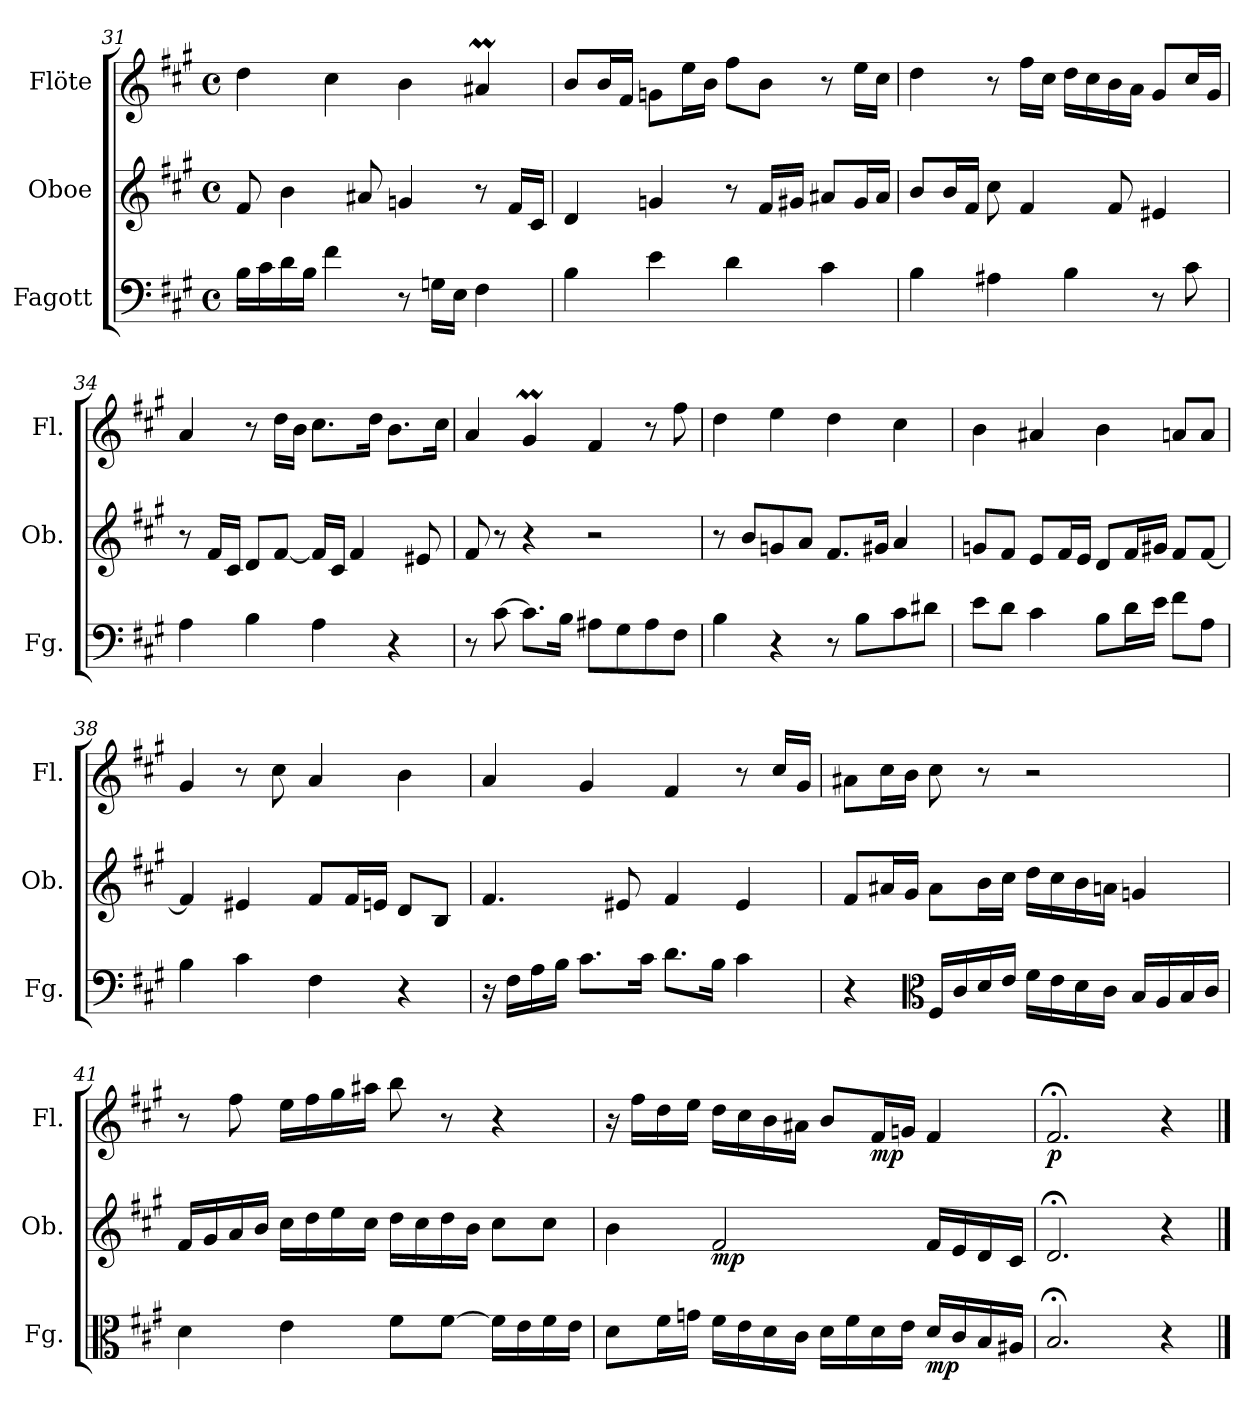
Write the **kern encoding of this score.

**kern	**dynam	**kern	**dynam	**kern	**dynam
*part3	*part3	*part2	*part2	*part1	*part1
*staff3	*staff3	*staff2	*staff2	*staff1	*staff1
*I"Fagott	*	*I"Oboe	*	*I"Flöte	*
*I'Fg.	*	*I'Ob.	*	*I'Fl.	*
!!LO:LB:g=z
*clefF4	*	*clefG2	*	*clefG2	*
*k[f#c#g#]	*	*k[f#c#g#]	*	*k[f#c#g#]	*
*A:	*	*A:	*	*A:	*
*M4/4	*	*M4/4	*	*M4/4	*
*met(c)	*	*met(c)	*	*met(c)	*
=31	=31	=31	=31	=31	=31
16B\LL	.	8f#/	.	4dd\	.
16c#\	.	.	.	.	.
16d\	.	4b\	.	.	.
16B\JJ	.	.	.	.	.
4f#\	.	.	.	4cc#\	.
.	.	8a#X/	.	.	.
8r	.	4gn/	.	4b\	.
16Gn\LL	.	.	.	.	.
16E\JJ	.	.	.	.	.
4F#\	.	8r	.	4a#Xm/	.
.	.	16f#/LL	.	.	.
.	.	16c#/JJ	.	.	.
=32	=32	=32	=32	=32	=32
4B\	.	4d/	.	8b/L	.
.	.	.	.	16b/L	.
.	.	.	.	16f#/JJ	.
4e\	.	4gn/	.	8gn\L	.
.	.	.	.	16ee\L	.
.	.	.	.	16b\JJ	.
4d\	.	8r	.	8ff#\L	.
.	.	16f#/LL	.	8b\J	.
.	.	16g#X/JJ	.	.	.
4c#\	.	8a#X/L	.	8r	.
.	.	16g#/L	.	16ee\LL	.
.	.	16a#/JJ	.	16cc#\JJ	.
=33	=33	=33	=33	=33	=33
4B\	.	8b/L	.	4dd\	.
.	.	16b/L	.	.	.
.	.	16f#/JJ	.	.	.
4A#X\	.	8cc#\	.	8r	.
.	.	4f#/	.	16ff#\LL	.
.	.	.	.	16cc#\JJ	.
4B\	.	.	.	16dd\LL	.
.	.	.	.	16cc#\	.
.	.	8f#/	.	16b\	.
.	.	.	.	16a\JJ	.
8r	.	4e#X/	.	8g#/L	.
8c#\	.	.	.	16cc#/L	.
.	.	.	.	16g#/JJ	.
!!LO:LB:g=z
=34	=34	=34	=34	=34	=34
4A\	.	8r	.	4a/	.
.	.	16f#/LL	.	.	.
.	.	16c#/JJ	.	.	.
4B\	.	8d/L	.	8r	.
.	.	[8f#/J	.	16dd\LL	.
.	.	.	.	16b\JJ	.
4A\	.	16f#/LL]	.	8.cc#\L	.
.	.	16c#/JJ	.	.	.
.	.	4f#/	.	.	.
.	.	.	.	16dd\Jk	.
4r	.	.	.	8.b\L	.
.	.	8e#X/	.	.	.
.	.	.	.	16cc#\Jk	.
=35	=35	=35	=35	=35	=35
8r	.	8f#/	.	4a/	.
[8c#\	.	8r	.	.	.
8.c#\L]	.	4r	.	4g#m/	.
16B\Jk	.	.	.	.	.
8A#X\L	.	2r	.	4f#/	.
8G#\	.	.	.	.	.
8A#\	.	.	.	8r	.
8F#\J	.	.	.	8ff#\	.
=36	=36	=36	=36	=36	=36
4B\	.	8r	.	4dd\	.
.	.	8b/L	.	.	.
4r	.	8gn/	.	4ee\	.
.	.	8a/J	.	.	.
8r	.	8.f#/L	.	4dd\	.
8B\L	.	.	.	.	.
.	.	16g#X/Jk	.	.	.
8c#\	.	4a/	.	4cc#\	.
8d#X\J	.	.	.	.	.
!!LO:LB:g=z
=37	=37	=37	=37	=37	=37
8e\L	.	8gn/L	.	4b\	.
8d\J	.	8f#/J	.	.	.
4c#\	.	8e/L	.	4a#X/	.
.	.	16f#/L	.	.	.
.	.	16e/JJ	.	.	.
8B\L	.	8d/L	.	4b\	.
16d\L	.	16f#/L	.	.	.
16e\JJ	.	16g#X/JJ	.	.	.
8f#\L	.	8f#/L	.	8an/L	.
8A\J	.	[8f#/J	.	8a/J	.
=38	=38	=38	=38	=38	=38
4B\	.	4f#/]	.	4g#/	.
4c#\	.	4e#X/	.	8r	.
.	.	.	.	8cc#\	.
4F#\	.	8f#/L	.	4a/	.
.	.	16f#/L	.	.	.
.	.	16en/JJ	.	.	.
4r	.	8d/L	.	4b\	.
.	.	8B/J	.	.	.
=39	=39	=39	=39	=39	=39
16r	.	4.f#/	.	4a/	.
16F#\LL	.	.	.	.	.
16A\	.	.	.	.	.
16B\JJ	.	.	.	.	.
8.c#\L	.	.	.	4g#/	.
.	.	8e#X/	.	.	.
16c#\Jk	.	.	.	.	.
8.d\L	.	4f#/	.	4f#/	.
16B\Jk	.	.	.	.	.
4c#\	.	4e#/	.	8r	.
.	.	.	.	16cc#/LL	.
.	.	.	.	16g#/JJ	.
!!LO:PB:g=z
=40	=40	=40	=40	=40	=40
4r	.	8f#/L	.	8a#X\L	.
.	.	16a#X/L	.	16cc#\L	.
.	.	16g#/JJ	.	16b\JJ	.
*clefC3	*	*	*	*	*
16F#/LL	.	8a#\L	.	8cc#\	.
16c#/	.	.	.	.	.
16d/	.	16b\L	.	8r	.
16e/JJ	.	16cc#\JJ	.	.	.
16f#\LL	.	16dd\LL	.	2r	.
16e\	.	16cc#\	.	.	.
16d\	.	16b\	.	.	.
16c#\JJ	.	16an\JJ	.	.	.
16B/LL	.	4gn/	.	.	.
16A/	.	.	.	.	.
16B/	.	.	.	.	.
16c#/JJ	.	.	.	.	.
=41	=41	=41	=41	=41	=41
4d\	.	16f#/LL	.	8r	.
.	.	16g#/	.	.	.
.	.	16a/	.	8ff#\	.
.	.	16b/JJ	.	.	.
4e\	.	16cc#\LL	.	16ee\LL	.
.	.	16dd\	.	16ff#\	.
.	.	16ee\	.	16gg#\	.
.	.	16cc#\JJ	.	16aa#X\JJ	.
8f#\L	.	16dd\LL	.	8bb\	.
.	.	16cc#\	.	.	.
[8f#\J	.	16dd\	.	8r	.
.	.	16b\JJ	.	.	.
16f#\LL]	.	8cc#\L	.	4r	.
16e\	.	.	.	.	.
16f#\	.	8cc#\J	.	.	.
16e\JJ	.	.	.	.	.
!!LO:LB:g=z
=42	=42	=42	=42	=42	=42
8d\L	.	4b\	.	16r	.
.	.	.	.	16ff#\LL	.
16f#\L	.	.	.	16dd\	.
16gn\JJ	.	.	.	16ee\JJ	.
!	!	!	!LO:DY:b	!	!
16f#\LL	.	2f#/	mp	16dd\LL	.
16e\	.	.	.	16cc#\	.
16d\	.	.	.	16b\	.
16c#\JJ	.	.	.	16a#X\JJ	.
*	*	*	*	*MM60	*
16d\LL	.	.	.	8b/L	.
16f#\	.	.	.	.	.
!	!	!	!	!	!LO:DY:b
16d\	.	.	.	16f#/L	mp
16e\JJ	.	.	.	16gn/JJ	.
*	*	*	*	*MM50	*
!	!LO:DY:b	!	!	!	!
16d/LL	mp	16f#/LL	.	4f#/	.
16c#/	.	16e/	.	.	.
16B/	.	16d/	.	.	.
16A#X/JJ	.	16c#/JJ	.	.	.
=43	=43	=43	=43	=43	=43
!	!	!	!	!	!LO:DY:b
2.B;</	.	2.d;</	.	2.f#;</	p
4r	.	4r	.	4r	.
==	==	==	==	==	==
*-	*-	*-	*-	*-	*-
